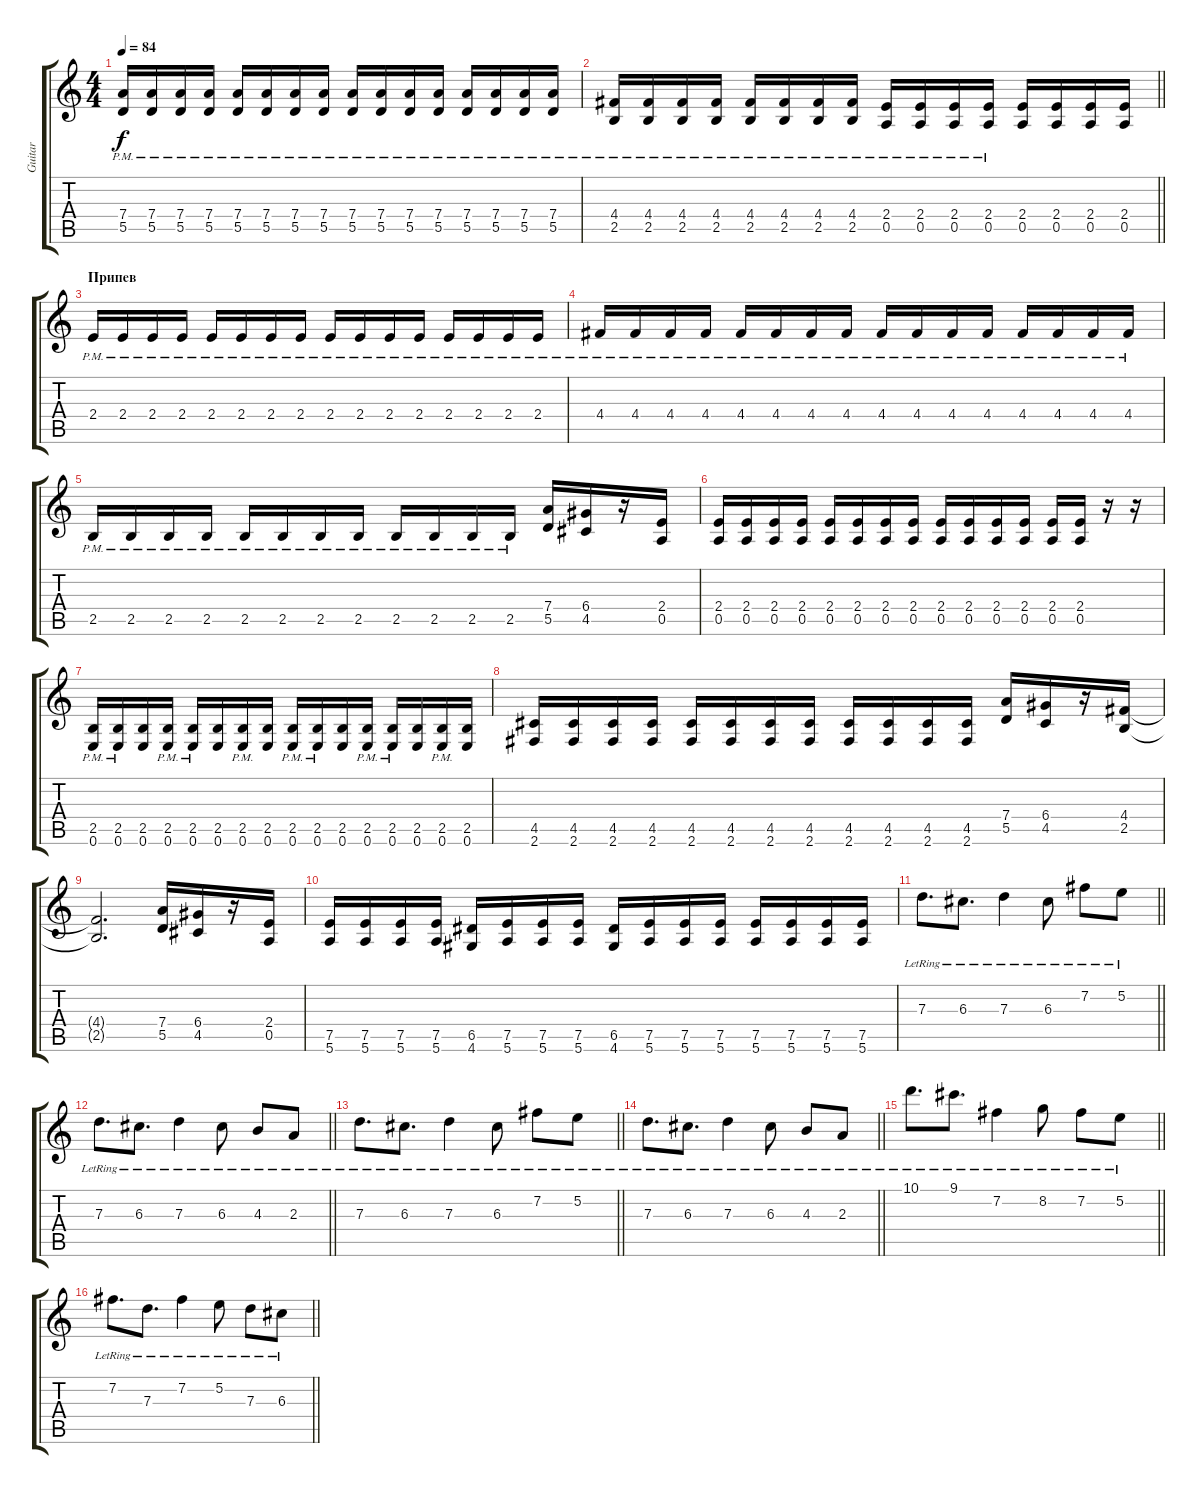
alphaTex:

\track ("Guitar" "Guitar") {instrument overdrivenguitar}
\staff {score tabs}
\tuning (E4 B3 G3 D3 A2 E2) {hide}
\ts (4 4)
\tempo 84
\clef g2
\ks c
(7.4{pm} 5.5{pm}).16{dy f} (7.4{pm} 5.5{pm}).16 (7.4{pm} 5.5{pm}).16 (7.4{pm} 5.5{pm}).16 (7.4{pm} 5.5{pm}).16 (7.4{pm} 5.5{pm}).16 (7.4{pm} 5.5{pm}).16 (7.4{pm} 5.5{pm}).16 (7.4{pm} 5.5{pm}).16 (7.4{pm} 5.5{pm}).16 (7.4{pm} 5.5{pm}).16 (7.4{pm} 5.5{pm}).16 (7.4{pm} 5.5{pm}).16 (7.4{pm} 5.5{pm}).16 (7.4{pm} 5.5{pm}).16 (7.4{pm} 5.5{pm}).16 |
\barLineRight lightlight
(4.4{pm} 2.5{pm}).16 (4.4{pm} 2.5{pm}).16 (4.4{pm} 2.5{pm}).16 (4.4{pm} 2.5{pm}).16 (4.4{pm} 2.5{pm}).16 (4.4{pm} 2.5{pm}).16 (4.4{pm} 2.5{pm}).16 (4.4{pm} 2.5{pm}).16 (2.4{pm} 0.5{pm}).16 (2.4{pm} 0.5{pm}).16 (2.4{pm} 0.5{pm}).16 (2.4{pm} 0.5{pm}).16 (2.4 0.5).16 (2.4 0.5).16 (2.4 0.5).16 (2.4 0.5).16 |
\section ("" "Припев")
2.4{pm}.16 2.4{pm}.16 2.4{pm}.16 2.4{pm}.16 2.4{pm}.16 2.4{pm}.16 2.4{pm}.16 2.4{pm}.16 2.4{pm}.16 2.4{pm}.16 2.4{pm}.16 2.4{pm}.16 2.4{pm}.16 2.4{pm}.16 2.4{pm}.16 2.4{pm}.16 |
4.4{pm}.16 4.4{pm}.16 4.4{pm}.16 4.4{pm}.16 4.4{pm}.16 4.4{pm}.16 4.4{pm}.16 4.4{pm}.16 4.4{pm}.16 4.4{pm}.16 4.4{pm}.16 4.4{pm}.16 4.4{pm}.16 4.4{pm}.16 4.4{pm}.16 4.4{pm}.16 |
2.5{pm}.16 2.5{pm}.16 2.5{pm}.16 2.5{pm}.16 2.5{pm}.16 2.5{pm}.16 2.5{pm}.16 2.5{pm}.16 2.5{pm}.16 2.5{pm}.16 2.5{pm}.16 2.5{pm}.16 (7.4 5.5).16 (6.4 4.5).16 r.16 (2.4 0.5).16 |
(2.4 0.5).16 (2.4 0.5).16 (2.4 0.5).16 (2.4 0.5).16 (2.4 0.5).16 (2.4 0.5).16 (2.4 0.5).16 (2.4 0.5).16 (2.4 0.5).16 (2.4 0.5).16 (2.4 0.5).16 (2.4 0.5).16 (2.4 0.5).16 (2.4 0.5).16 r.16 r.16 |
(2.5{pm} 0.6{pm}).16 (2.5{pm} 0.6{pm}).16 (2.5 0.6).16 (2.5{pm} 0.6{pm}).16 (2.5{pm} 0.6{pm}).16 (2.5 0.6).16 (2.5{pm} 0.6{pm}).16 (2.5 0.6).16 (2.5{pm} 0.6{pm}).16 (2.5{pm} 0.6{pm}).16 (2.5 0.6).16 (2.5{pm} 0.6{pm}).16 (2.5{pm} 0.6{pm}).16 (2.5 0.6).16 (2.5{pm} 0.6{pm}).16 (2.5 0.6).16 |
(4.5 2.6).16 (4.5 2.6).16 (4.5 2.6).16 (4.5 2.6).16 (4.5 2.6).16 (4.5 2.6).16 (4.5 2.6).16 (4.5 2.6).16 (4.5 2.6).16 (4.5 2.6).16 (4.5 2.6).16 (4.5 2.6).16 (7.4 5.5).16 (6.4 4.5).16 r.16 (4.4 2.5).16 |
(4.4{t} 2.5{t}).2{d} (7.4 5.5).16 (6.4 4.5).16 r.16 (2.4 0.5).16 |
(7.5 5.6).16 (7.5 5.6).16 (7.5 5.6).16 (7.5 5.6).16 (6.5 4.6).16 (7.5 5.6).16 (7.5 5.6).16 (7.5 5.6).16 (6.5 4.6).16 (7.5 5.6).16 (7.5 5.6).16 (7.5 5.6).16 (7.5 5.6).16 (7.5 5.6).16 (7.5 5.6).16 (7.5 5.6).16 |
\barLineRight lightlight
7.3{lr}.8{d instrument overdrivenguitar} 6.3{lr}.8{d} 7.3{lr}.4 6.3{lr}.8 7.2{lr}.8 5.2{lr}.8 |
\barLineRight lightlight
7.3{lr}.8{d} 6.3{lr}.8{d} 7.3{lr}.4 6.3{lr}.8 4.3{lr}.8 2.3{lr}.8 |
\barLineRight lightlight
7.3{lr}.8{d} 6.3{lr}.8{d} 7.3{lr}.4 6.3{lr}.8 7.2{lr}.8 5.2{lr}.8 |
\barLineRight lightlight
7.3{lr}.8{d} 6.3{lr}.8{d} 7.3{lr}.4 6.3{lr}.8 4.3{lr}.8 2.3{lr}.8 |
\barLineRight lightlight
10.1{lr}.8{d} 9.1{lr}.8{d} 7.2{lr}.4 8.2{lr}.8 7.2{lr}.8 5.2{lr}.8 |
\barLineRight lightlight
7.2{lr}.8{d} 7.3{lr}.8{d} 7.2{lr}.4 5.2{lr}.8 7.3{lr}.8 6.3{lr}.8
